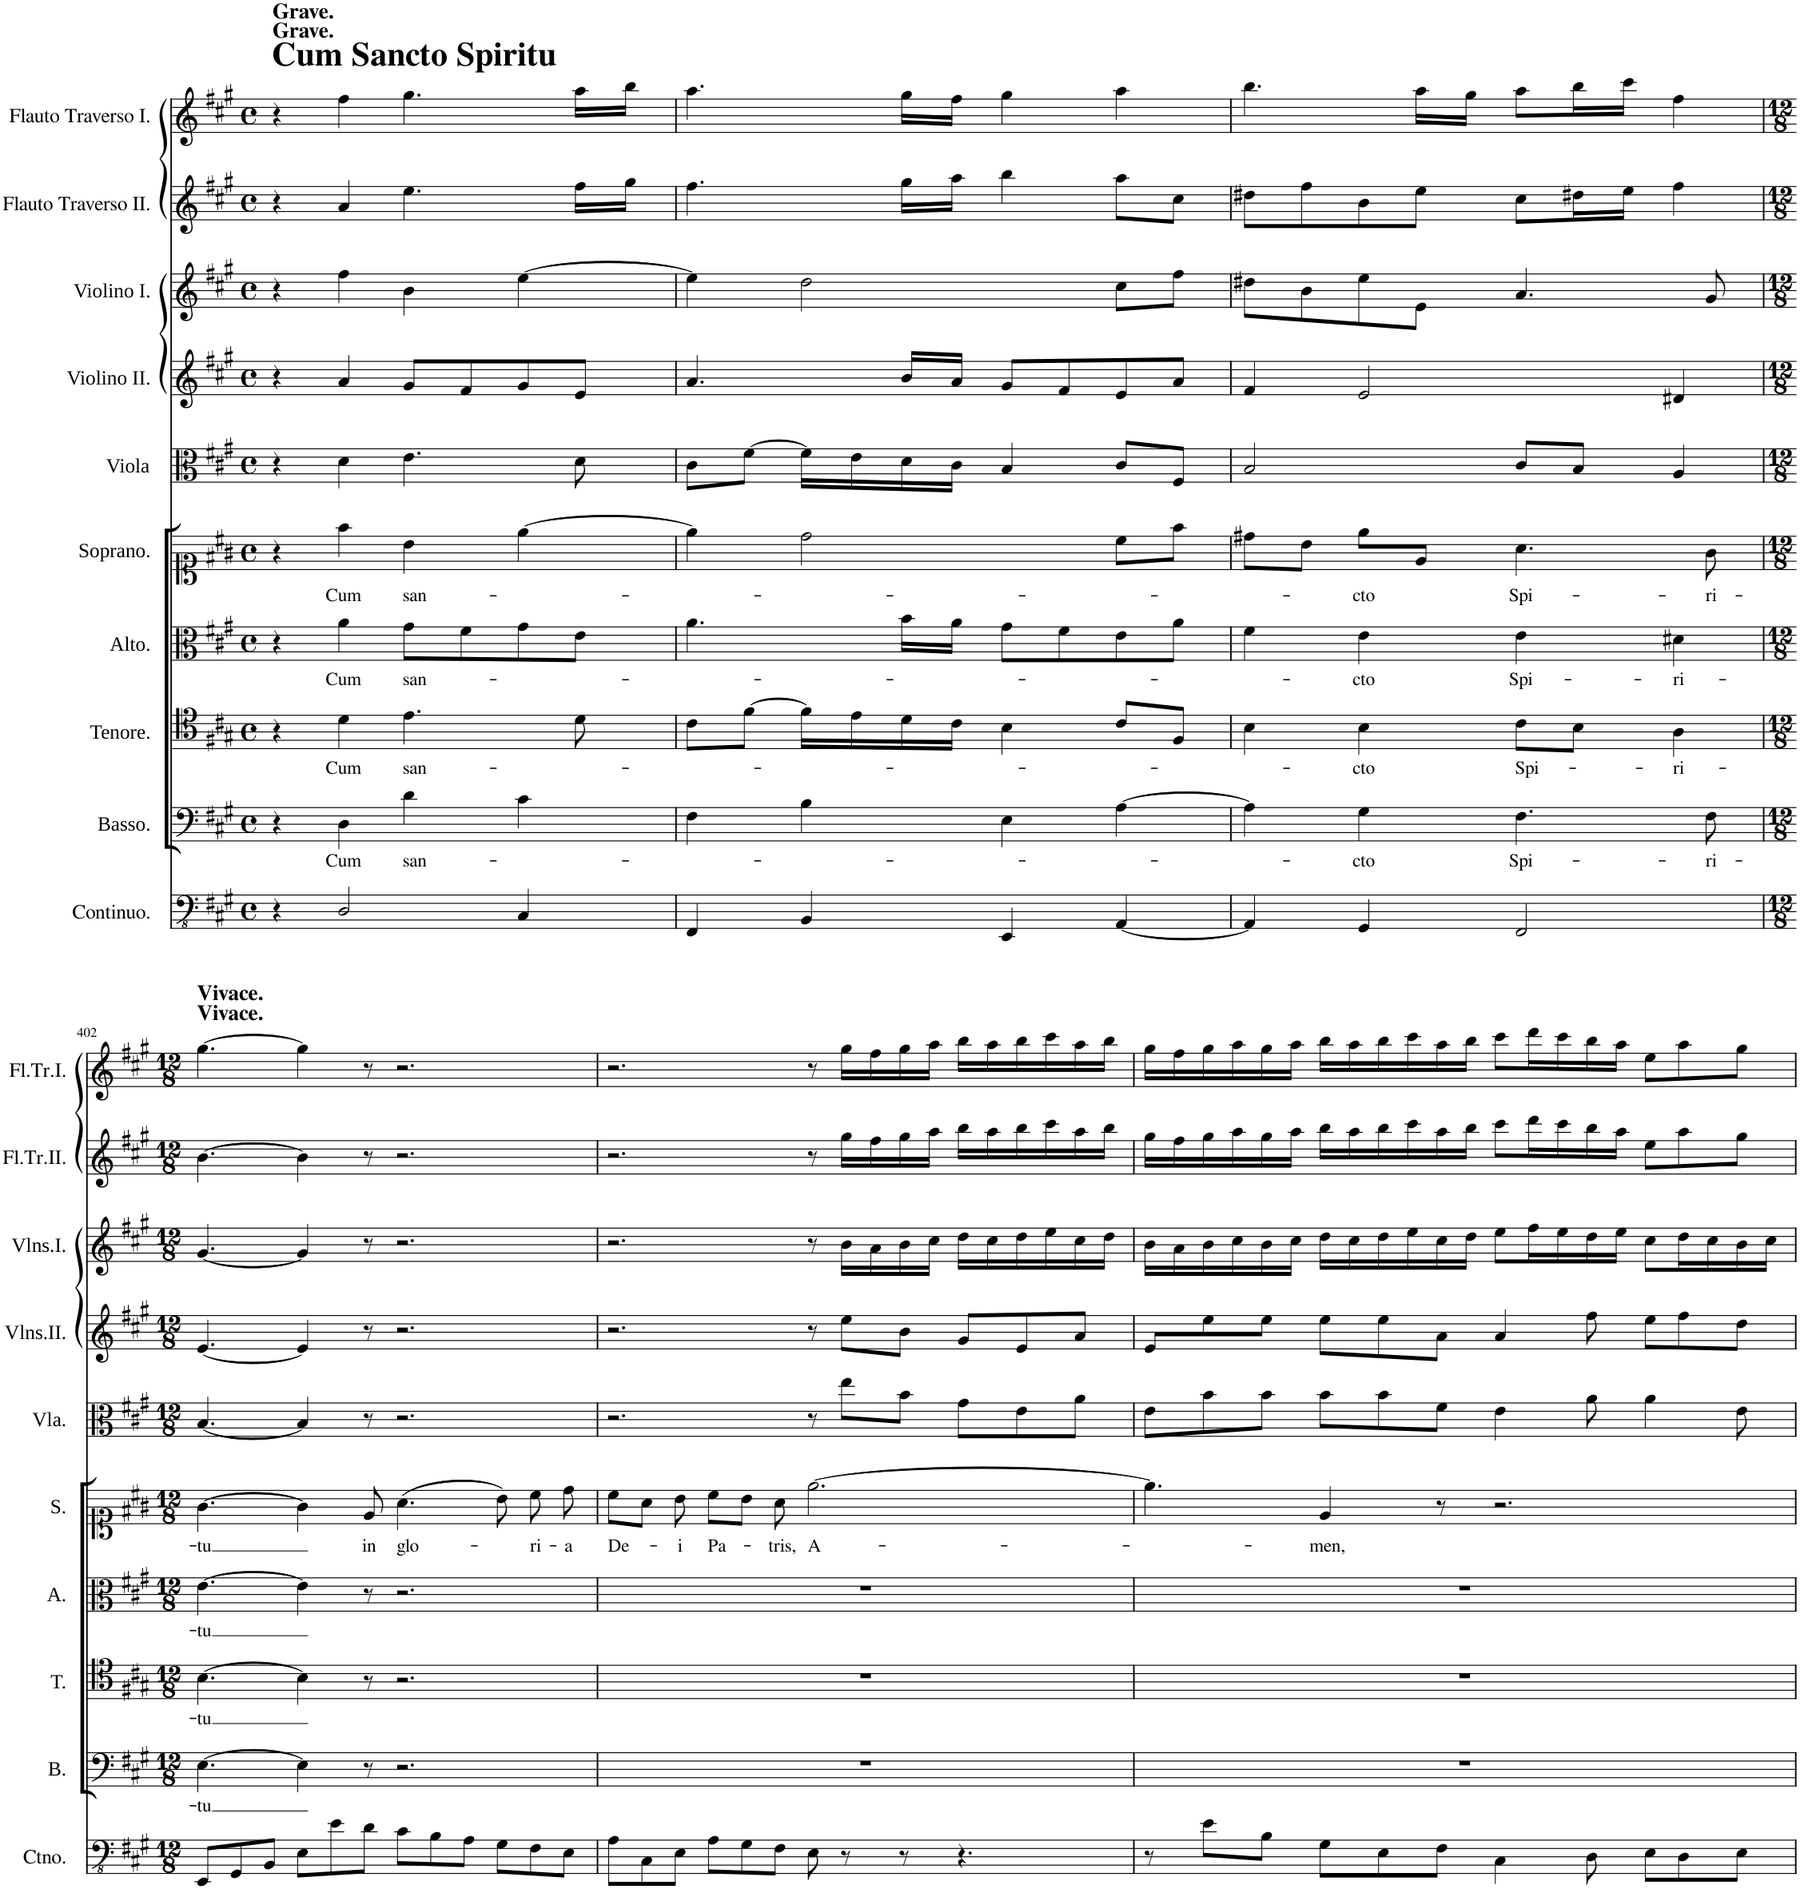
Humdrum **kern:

**kern	**kern	**text	**kern	**text	**kern	**text	**kern	**text	**kern	**kern	**kern	**kern	**kern
*part10	*part9	*part9	*part8	*part8	*part7	*part7	*part6	*part6	*part5	*part4	*part3	*part2	*part1
*staff10	*staff9	*staff9	*staff8	*staff8	*staff7	*staff7	*staff6	*staff6	*staff5	*staff4	*staff3	*staff2	*staff1
*I"Continuo.	*I"Basso.	*	*I"Tenore.	*	*I"Alto.	*	*I"Soprano.	*	*I"Viola	*I"Violino II.	*I"Violino I.	*I"Flauto Traverso II.	*I"Flauto Traverso I.
*I'Ctno.	*I'B.	*	*I'T.	*	*I'A.	*	*I'S.	*	*I'Vla.	*	*	*I'Fl.Tr.II.	*I'Fl.Tr.I.
*clefFv4	*clefF4	*	*clefC4	*	*clefC3	*	*clefC1	*	*clefC3	*clefG2	*clefG2	*clefG2	*clefG2
*k[f#c#g#]	*k[f#c#g#]	*	*k[f#c#g#]	*	*k[f#c#g#]	*	*k[f#c#g#]	*	*k[f#c#g#]	*k[f#c#g#]	*k[f#c#g#]	*k[f#c#g#]	*k[f#c#g#]
*M4/4	*M4/4	*	*M4/4	*	*M4/4	*	*M4/4	*	*M4/4	*M4/4	*M4/4	*M4/4	*M4/4
*met(c)	*met(c)	*	*met(c)	*	*met(c)	*	*met(c)	*	*met(c)	*met(c)	*met(c)	*met(c)	*met(c)
=399	=399	=399	=399	=399	=399	=399	=399	=399	=399	=399	=399	=399	=399
!	!	!	!	!	!	!	!	!	!	!	!	!	!LO:TX:a:B:t=Cum Sancto Spiritu
!	!	!	!	!	!	!	!	!	!	!	!	!	!LO:TX:a:B:t=Grave.
!	!	!	!	!	!	!	!	!	!	!	!	!	!LO:TX:a:B:t=Grave.
4r	4r	.	4r	.	4r	.	4r	.	4r	4r	4r	4r	4r
!	!	!LO:LY:b	!	!LO:LY:b	!	!LO:LY:b	!	!LO:LY:b	!	!	!	!	!
2DD/	4D\	Cum	4d\	Cum	4a\	Cum	4ff#\	Cum	4d\	4a/	4ff#\	4a/	4ff#\
!	!	!LO:LY:b	!	!LO:LY:b	!	!LO:LY:b	!	!LO:LY:b	!	!	!	!	!
.	4d\	san-	4.e\	san-	8g#\L	san-	4b\	san-	4.e\	8g#/L	4b\	4.ee\	4.gg#\
.	.	.	.	.	8f#\	.	.	.	.	8f#/	.	.	.
4CC#/	4c#\	.	.	.	8g#\	.	[4ee\	.	.	8g#/	[4ee\	.	.
.	.	.	8d\	.	8e\J	.	.	.	8d\	8e/J	.	16ff#\LL	16aa\LL
.	.	.	.	.	.	.	.	.	.	.	.	16gg#\JJ	16bb\JJ
=400	=400	=400	=400	=400	=400	=400	=400	=400	=400	=400	=400	=400	=400
4FFF#/	4F#\	.	8c#\L	.	4.a\	.	4ee\]	.	8c#\L	4.a/	4ee\]	4.ff#\	4.aa\
.	.	.	[8f#\J	.	.	.	.	.	[8f#\J	.	.	.	.
4BBB/	4B\	.	16f#\LL]	.	.	.	2dd\	.	16f#\LL]	.	2dd\	.	.
.	.	.	16e\	.	.	.	.	.	16e\	.	.	.	.
.	.	.	16d\	.	16b\LL	.	.	.	16d\	16b/LL	.	16gg#\LL	16gg#\LL
.	.	.	16c#\JJ	.	16a\JJ	.	.	.	16c#\JJ	16a/JJ	.	16aa\JJ	16ff#\JJ
4EEE/	4E\	.	4B\	.	8g#\L	.	.	.	4B/	8g#/L	.	4bb\	4gg#\
.	.	.	.	.	8f#\	.	.	.	.	8f#/	.	.	.
[4AAA/	[4A\	.	8c#/L	.	8e\	.	8cc#\L	.	8c#/L	8e/	8cc#\L	8aa\L	4aa\
.	.	.	8F#/J	.	8a\J	.	8ff#\J	.	8F#/J	8a/J	8ff#\J	8cc#\J	.
=401	=401	=401	=401	=401	=401	=401	=401	=401	=401	=401	=401	=401	=401
4AAA/]	4A\]	.	4B\	.	4f#\	.	8dd#X\L	.	2B/	4f#/	8dd#X\L	8dd#X\L	4.bb\
.	.	.	.	.	.	.	8b\J	.	.	.	8b\	8ff#\	.
!	!	!LO:LY:b	!	!LO:LY:b	!	!LO:LY:b	!	!LO:LY:b	!	!	!	!	!
4GGG#/	4G#\	cto	4B\	cto	4e\	cto	8ee\L	cto	.	2e/	8ee\	8b\	.
.	.	.	.	.	.	.	8e/J	.	.	.	8e\J	8ee\J	16aa\LL
.	.	.	.	.	.	.	.	.	.	.	.	.	16gg#\JJ
!	!	!LO:LY:b	!	!LO:LY:b	!	!LO:LY:b	!	!LO:LY:b	!	!	!	!	!
2FFF#/	4.F#\	Spi-	8c#\L	Spi-	4e\	Spi-	4.a\	Spi-	8c#/L	.	4.a/	8cc#\L	8aa\L
.	.	.	8B\J	.	.	.	.	.	8B/J	.	.	16dd#X\L	16bb\L
.	.	.	.	.	.	.	.	.	.	.	.	16ee\JJ	16ccc#\JJ
!	!	!	!	!LO:LY:b	!	!LO:LY:b	!	!	!	!	!	!	!
.	.	.	4A\	-ri-	4d#X\	-ri-	.	.	4A/	4d#X/	.	4ff#\	4ff#\
!	!	!LO:LY:b	!	!	!	!	!	!LO:LY:b	!	!	!	!	!
.	8F#\	-ri-	.	.	.	.	8g#\	-ri-	.	.	8g#/	.	.
!!LO:LB:g=z
=402	=402	=402	=402	=402	=402	=402	=402	=402	=402	=402	=402	=402	=402
*M12/8	*M12/8	*	*M12/8	*	*M12/8	*	*M12/8	*	*M12/8	*M12/8	*M12/8	*M12/8	*M12/8
!	!	!	!	!	!	!	!	!	!	!	!	!	!LO:TX:a:B:t=Vivace.
!	!	!	!	!	!	!	!	!	!	!	!	!	!LO:TX:a:B:t=Vivace.
!	!	!LO:LY:b	!	!LO:LY:b	!	!LO:LY:b	!	!LO:LY:b	!	!	!	!	!
8EEE/L	[4.E\	-tu	[4.B\	-tu	[4.e\	-tu	[4.g#\	-tu	[4.B/	[4.e/	[4.g#/	[4.b\	[4.gg#\
8GGG#/	.	.	.	.	.	.	.	.	.	.	.	.	.
8BBB/J	.	.	.	.	.	.	.	.	.	.	.	.	.
8EE\L	4E\]	.	4B\]	.	4e\]	.	4g#\]	.	4B/]	4e/]	4g#/]	4b\]	4gg#\]
8E\	.	.	.	.	.	.	.	.	.	.	.	.	.
!	!	!	!	!	!	!	!	!LO:LY:b	!	!	!	!	!
8D\J	8r	.	8r	.	8r	.	8e/	in	8r	8r	8r	8r	8r
!	!	!	!	!	!	!	!	!LO:LY:b	!	!	!	!	!
8C#\L	2.r	.	2.r	.	2.r	.	(4.a\	glo-	2.r	2.r	2.r	2.r	2.r
8BB\	.	.	.	.	.	.	.	.	.	.	.	.	.
8AA\J	.	.	.	.	.	.	.	.	.	.	.	.	.
8GG#\L	.	.	.	.	.	.	8b\)	.	.	.	.	.	.
!	!	!	!	!	!	!	!	!LO:LY:b	!	!	!	!	!
8FF#\	.	.	.	.	.	.	8cc#\	-ri-	.	.	.	.	.
!	!	!	!	!	!	!	!	!LO:LY:b	!	!	!	!	!
8EE\J	.	.	.	.	.	.	8dd\	-a	.	.	.	.	.
=403	=403	=403	=403	=403	=403	=403	=403	=403	=403	=403	=403	=403	=403
!	!	!	!	!	!	!	!	!LO:LY:b	!	!	!	!	!
8AA\L	1.r	.	1.r	.	1.r	.	8cc#\L	De-	2.r	2.r	2.r	2.r	2.r
8CC#\	.	.	.	.	.	.	8a\J	.	.	.	.	.	.
!	!	!	!	!	!	!	!	!LO:LY:b	!	!	!	!	!
8EE\J	.	.	.	.	.	.	8b\	-i	.	.	.	.	.
!	!	!	!	!	!	!	!	!LO:LY:b	!	!	!	!	!
8AA\L	.	.	.	.	.	.	8cc#\L	Pa-	.	.	.	.	.
8GG#\	.	.	.	.	.	.	8b\J	.	.	.	.	.	.
!	!	!	!	!	!	!	!	!LO:LY:b	!	!	!	!	!
8FF#\J	.	.	.	.	.	.	8a\	-tris,	.	.	.	.	.
!	!	!	!	!	!	!	!	!LO:LY:b	!	!	!	!	!
8EE\	.	.	.	.	.	.	[2.ee\	A-	8r	8r	8r	8r	8r
8r	.	.	.	.	.	.	.	.	8ee\L	8ee\L	16b\LL	16gg#\LL	16gg#\LL
.	.	.	.	.	.	.	.	.	.	.	16a\	16ff#\	16ff#\
8r	.	.	.	.	.	.	.	.	8b\J	8b\J	16b\	16gg#\	16gg#\
.	.	.	.	.	.	.	.	.	.	.	16cc#\JJ	16aa\JJ	16aa\JJ
4.r	.	.	.	.	.	.	.	.	8g#\L	8g#/L	16dd\LL	16bb\LL	16bb\LL
.	.	.	.	.	.	.	.	.	.	.	16cc#\	16aa\	16aa\
.	.	.	.	.	.	.	.	.	8e\	8e/	16dd\	16bb\	16bb\
.	.	.	.	.	.	.	.	.	.	.	16ee\	16ccc#\	16ccc#\
.	.	.	.	.	.	.	.	.	8a\J	8a/J	16cc#\	16aa\	16aa\
.	.	.	.	.	.	.	.	.	.	.	16dd\JJ	16bb\JJ	16bb\JJ
=404	=404	=404	=404	=404	=404	=404	=404	=404	=404	=404	=404	=404	=404
8r	1.r	.	1.r	.	1.r	.	4.ee\]	.	8e\L	8e/L	16b\LL	16gg#\LL	16gg#\LL
.	.	.	.	.	.	.	.	.	.	.	16a\	16ff#\	16ff#\
8E\L	.	.	.	.	.	.	.	.	8b\	8ee\	16b\	16gg#\	16gg#\
.	.	.	.	.	.	.	.	.	.	.	16cc#\	16aa\	16aa\
8BB\J	.	.	.	.	.	.	.	.	8b\J	8ee\J	16b\	16gg#\	16gg#\
.	.	.	.	.	.	.	.	.	.	.	16cc#\JJ	16aa\JJ	16aa\JJ
!	!	!	!	!	!	!	!	!LO:LY:b	!	!	!	!	!
8GG#\L	.	.	.	.	.	.	4e/	-men,	8b\L	8ee\L	16dd\LL	16bb\LL	16bb\LL
.	.	.	.	.	.	.	.	.	.	.	16cc#\	16aa\	16aa\
8EE\	.	.	.	.	.	.	.	.	8b\	8ee\	16dd\	16bb\	16bb\
.	.	.	.	.	.	.	.	.	.	.	16ee\	16ccc#\	16ccc#\
8FF#\J	.	.	.	.	.	.	8r	.	8f#\J	8a\J	16cc#\	16aa\	16aa\
.	.	.	.	.	.	.	.	.	.	.	16dd\JJ	16bb\JJ	16bb\JJ
4CC#\	.	.	.	.	.	.	2.r	.	4e\	4a/	8ee\L	8ccc#\L	8ccc#\L
.	.	.	.	.	.	.	.	.	.	.	16ff#\L	16ddd\L	16ddd\L
.	.	.	.	.	.	.	.	.	.	.	16ee\	16ccc#\	16ccc#\
8DD\	.	.	.	.	.	.	.	.	8a\	8ff#\	16dd\	16bb\	16bb\
.	.	.	.	.	.	.	.	.	.	.	16ee\JJ	16aa\JJ	16aa\JJ
8EE\L	.	.	.	.	.	.	.	.	4a\	8ee\L	8cc#\L	8ee\L	8ee\L
8DD\	.	.	.	.	.	.	.	.	.	8ff#\	16dd\L	8aa\	8aa\
.	.	.	.	.	.	.	.	.	.	.	16cc#\	.	.
8EE\J	.	.	.	.	.	.	.	.	8e\	8dd\J	16b\	8gg#\J	8gg#\J
.	.	.	.	.	.	.	.	.	.	.	16cc#\JJ	.	.
=	=	=	=	=	=	=	=	=	=	=	=	=	=
*-	*-	*-	*-	*-	*-	*-	*-	*-	*-	*-	*-	*-	*-
